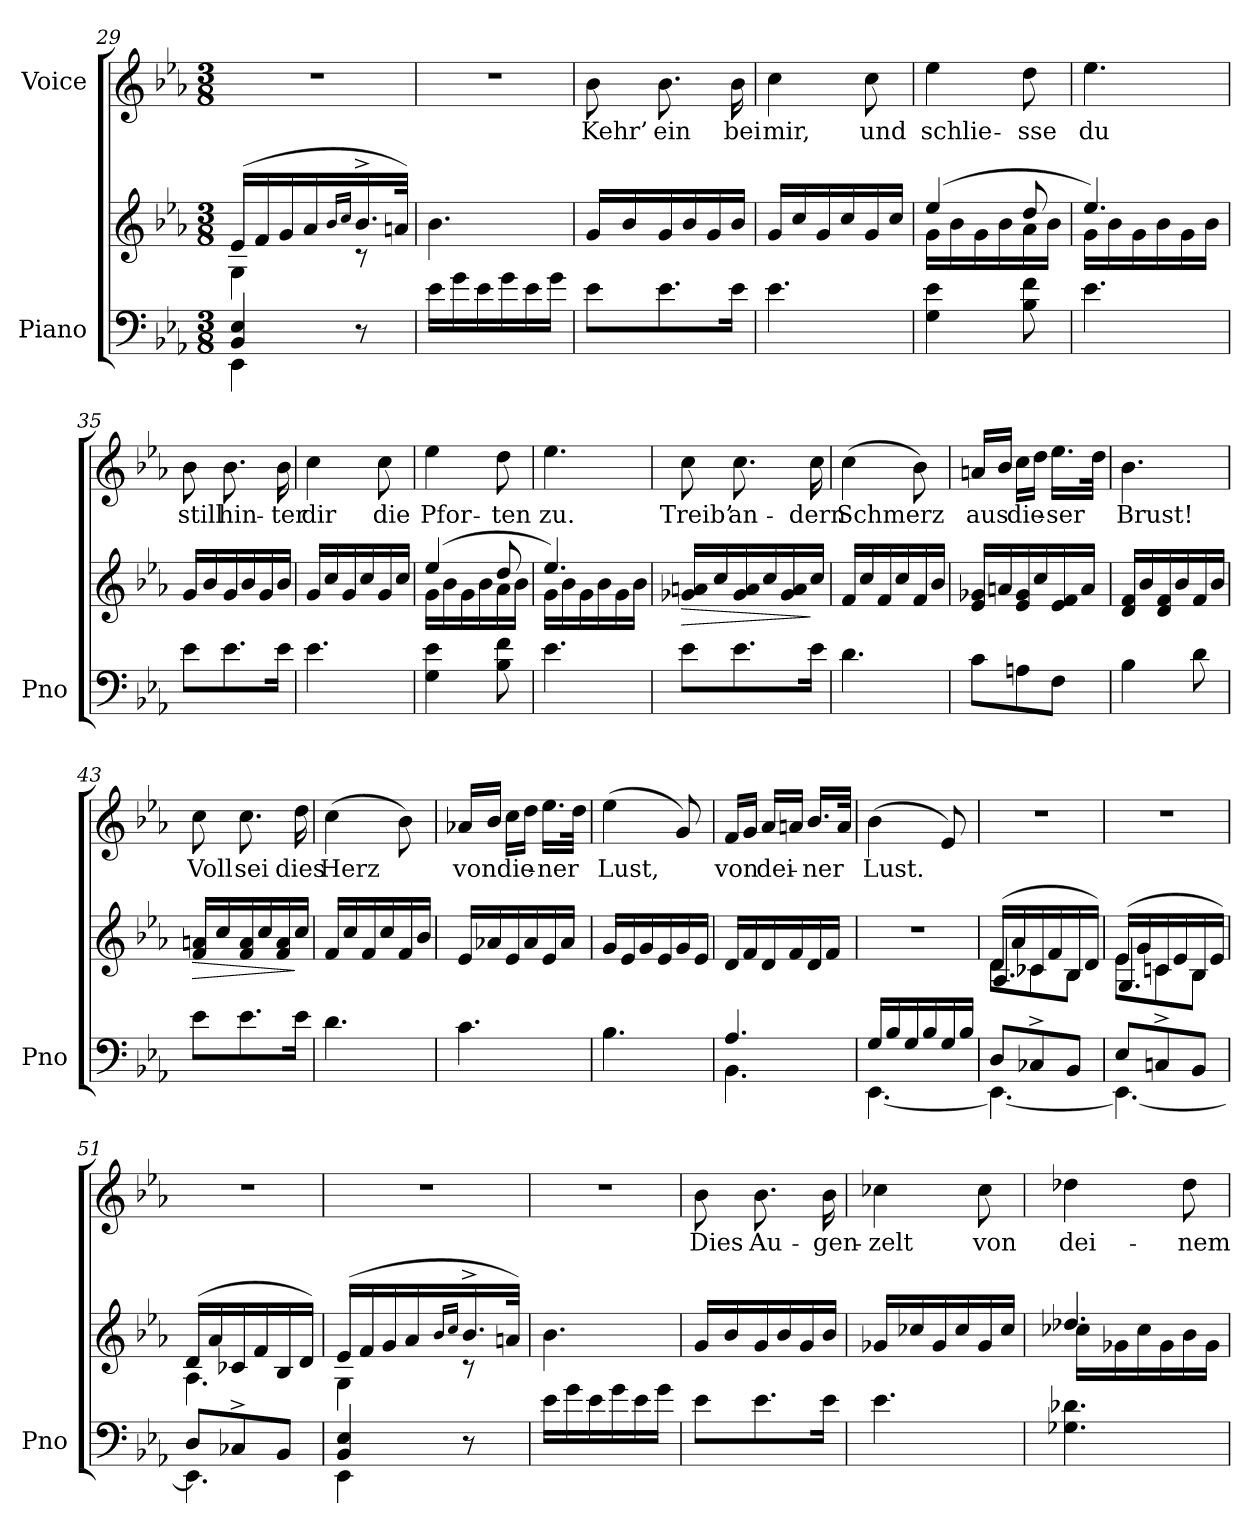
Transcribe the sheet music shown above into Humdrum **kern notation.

**kern	**kern	**dynam	**kern	**text
*part2	*part2	*part2	*part1	*part1
*staff3	*staff2	*staff2/3	*staff1	*staff1
*I"Piano	*	*	*I"Voice	*
*I'Pno	*	*	*	*
*clefF4	*clefG2	*	*clefG2	*
*k[b-e-a-]	*k[b-e-a-]	*	*k[b-e-a-]	*
*M3/8	*M3/8	*	*M3/8	*
=29	=29	=29	=29	=29
*^	*^	*	*	*
4BB-/ 4E-/	4EE-\	(>16e-/LL	4G\	.	4.r	.
.	.	16f/	.	.	.	.
.	.	16g/	.	.	.	.
.	.	16a-/	.	.	.	.
.	.	16qb-/LL	.	.	.	.
.	.	16qcc/JJ	.	.	.	.
8r	8rBByy	16.b-^/	8rc	.	.	.
.	.	32an/JJk)	.	.	.	.
*v	*v	*	*	*	*	*
*	*v	*v	*	*	*
!!LO:LB:g=z
=30	=30	=30	=30	=30
16e-\LL	4.b-\	.	4.r	.
16g\	.	.	.	.
16e-\	.	.	.	.
16g\	.	.	.	.
16e-\	.	.	.	.
16g\JJ	.	.	.	.
=31	=31	=31	=31	=31
!	!	!	!	!LO:LY:b
8e-\L	16g/LL	.	8b-\	Kehr’
.	16b-/	.	.	.
!	!	!	!	!LO:LY:b
8.e-\	16g/	.	8.b-\	ein
.	16b-/	.	.	.
.	16g/	.	.	.
!	!	!	!	!LO:LY:b
16e-\Jk	16b-/JJ	.	16b-\	bei
=32	=32	=32	=32	=32
!	!	!	!	!LO:LY:b
4.e-\	16g/LL	.	4cc\	mir,
.	16cc/	.	.	.
.	16g/	.	.	.
.	16cc/	.	.	.
!	!	!	!	!LO:LY:b
.	16g/	.	8cc\	und
.	16cc/JJ	.	.	.
=33	=33	=33	=33	=33
*	*^	*	*	*
!	!	!	!	!	!LO:LY:b
4G\ 4e-\	(>4ee-/	16g\LL	.	4ee-\	schlie-
.	.	16b-\	.	.	.
.	.	16g\	.	.	.
.	.	16b-\	.	.	.
!	!	!	!	!	!LO:LY:b
8B-\ 8f\	8dd/	16a-\	.	8dd\	-sse
.	.	16b-\JJ	.	.	.
=34	=34	=34	=34	=34	=34
!	!	!	!	!	!LO:LY:b
4.e-\	4.ee-/)	16g\LL	.	4.ee-\	du
.	.	16b-\	.	.	.
.	.	16g\	.	.	.
.	.	16b-\	.	.	.
.	.	16g\	.	.	.
.	.	16b-\JJ	.	.	.
=35	=35	=35	=35	=35	=35
!	!	!	!	!	!LO:LY:b
*	*v	*v	*	*	*
8e-\L	16g/LL	.	8b-\	still
.	16b-/	.	.	.
!	!	!	!	!LO:LY:b
8.e-\	16g/	.	8.b-\	hin-
.	16b-/	.	.	.
.	16g/	.	.	.
!	!	!	!	!LO:LY:b
16e-\Jk	16b-/JJ	.	16b-\	-ter
!!LO:LB:g=z
=36	=36	=36	=36	=36
!	!	!	!	!LO:LY:b
4.e-\	16g/LL	.	4cc\	dir
.	16cc/	.	.	.
.	16g/	.	.	.
.	16cc/	.	.	.
!	!	!	!	!LO:LY:b
.	16g/	.	8cc\	die
.	16cc/JJ	.	.	.
=37	=37	=37	=37	=37
*	*^	*	*	*
!	!	!	!	!	!LO:LY:b
4G\ 4e-\	(>4ee-/	16g\LL	.	4ee-\	Pfor-
.	.	16b-\	.	.	.
.	.	16g\	.	.	.
.	.	16b-\	.	.	.
!	!	!	!	!	!LO:LY:b
8B-\ 8f\	8dd/	16a-\	.	8dd\	-ten
.	.	16b-\JJ	.	.	.
=38	=38	=38	=38	=38	=38
!	!	!	!	!	!LO:LY:b
4.e-\	4.ee-/)	16g\LL	.	4.ee-\	zu.
.	.	16b-\	.	.	.
.	.	16g\	.	.	.
.	.	16b-\	.	.	.
.	.	16g\	.	.	.
.	.	16b-\JJ	.	.	.
=39	=39	=39	=39	=39	=39
!	!	!	!LO:HP:b	!	!LO:LY:b
*	*v	*v	*	*	*
8e-\L	16g-X/ 16an/LL	>	8cc\	Treib’
.	16cc/	.	.	.
!	!	!	!	!LO:LY:b
8.e-\	16g-/ 16a/	.	8.cc\	an-
.	16cc/	.	.	.
.	16g-/ 16a/	.	.	.
!	!	!	!	!LO:LY:b
16e-\Jk	16cc/JJ	]	16cc\	-dern
=40	=40	=40	=40	=40
!	!	!	!	!LO:LY:b
4.d\	16f/LL	.	(>4cc\	Schmerz
.	16cc/	.	.	.
.	16f/	.	.	.
.	16cc/	.	.	.
.	16f/	.	8b-\)	.
.	16b-/JJ	.	.	.
=41	=41	=41	=41	=41
!	!	!	!	!LO:LY:b
8c\L	16e-/ 16g-X/LL	.	16an/LL	aus
.	16an/	.	16b-/JJ	.
!	!	!	!	!LO:LY:b
8An\	16e-/ 16g-/	.	16cc\LL	die-
.	16cc/	.	16dd\JJ	.
!	!	!	!	!LO:LY:b
8F\J	16e-/ 16f/	.	16.ee-\LL	ser
.	16a/JJ	.	.	.
.	.	.	32dd\JJk	.
!!LO:LB:g=z
=42	=42	=42	=42	=42
!	!	!	!	!LO:LY:b
4B-\	16d/ 16f/LL	.	4.b-\	Brust!
.	16b-/	.	.	.
.	16d/ 16f/	.	.	.
.	16b-/	.	.	.
8d\	16f/	.	.	.
.	16b-/JJ	.	.	.
=43	=43	=43	=43	=43
!	!	!LO:HP:b	!	!LO:LY:b
8e-\L	16f/ 16an/LL	>	8cc\	Voll
.	16cc/	.	.	.
!	!	!	!	!LO:LY:b
8.e-\	16f/ 16a/	.	8.cc\	sei
.	16cc/	.	.	.
.	16f/ 16a/	.	.	.
!	!	!	!	!LO:LY:b
16e-\Jk	16cc/JJ	]	16dd\	dies
=44	=44	=44	=44	=44
!	!	!	!	!LO:LY:b
4.d\	16f/LL	.	(>4cc\	Herz
.	16cc/	.	.	.
.	16f/	.	.	.
.	16cc/	.	.	.
.	16f/	.	8b-\)	.
.	16b-/JJ	.	.	.
=45	=45	=45	=45	=45
!	!	!	!	!LO:LY:b
4.c\	16e-/LL	.	16a-X/LL	von
.	16a-X/	.	16b-/JJ	.
!	!	!	!	!LO:LY:b
.	16e-/	.	16cc\LL	die-
.	16a-/	.	16dd\JJ	.
!	!	!	!	!LO:LY:b
.	16e-/	.	16.ee-\LL	-ner
.	16a-/JJ	.	.	.
.	.	.	32dd\JJk	.
=46	=46	=46	=46	=46
!	!	!	!	!LO:LY:b
4.B-\	16g/LL	.	(>4ee-\	Lust,
.	16e-/	.	.	.
.	16g/	.	.	.
.	16e-/	.	.	.
.	16g/	.	8g/)	.
.	16e-/JJ	.	.	.
=47	=47	=47	=47	=47
*^	*	*	*	*
!	!	!	!	!	!LO:LY:b
4.A-/	4.BB-\	16d/LL	.	16f/LL	von
.	.	16f/	.	16g/JJ	.
!	!	!	!	!	!LO:LY:b
.	.	16d/	.	16a-/LL	dei-
.	.	16f/	.	16an/JJ	.
!	!	!	!	!	!LO:LY:b
.	.	16d/	.	16.b-/LL	-ner
.	.	16f/JJ	.	.	.
.	.	.	.	32a/JJk	.
!!LO:LB:g=z
=48	=48	=48	=48	=48	=48
!	!	!	!	!	!LO:LY:b
16G/LL	[4.EE-\	4.r	.	(>4b-\	Lust.
16B-/	.	.	.	.	.
16G/	.	.	.	.	.
16B-/	.	.	.	.	.
16G/	.	.	.	8e-/)	.
16B-/JJ	.	.	.	.	.
=49	=49	=49	=49	=49	=49
*	*	*^	*	*	*
*	*	*	*^	*	*	*
8D/L	4.EE-\_	(>16d/LL	8d\L	4.A-/	.	4.r	.
.	.	16a-/	.	.	.	.	.
8C-X^/	.	16c-X/	8c-\	.	.	.	.
.	.	16f/	.	.	.	.	.
8BB-/J	.	16B-/	8B-\J	.	.	.	.
.	.	16d/JJ)	.	.	.	.	.
=50	=50	=50	=50	=50	=50	=50	=50
8E-/L	4.EE-\_	(>16e-/LL	8e-\L	4.G/	.	4.r	.
.	.	16g/	.	.	.	.	.
8Cn^/	.	16c/	8cn\	.	.	.	.
.	.	16e-/	.	.	.	.	.
8BB-/J	.	16B-/	8B-\J	.	.	.	.
.	.	16e-/JJ)	.	.	.	.	.
*	*	*	*v	*v	*	*	*
=51	=51	=51	=51	=51	=51	=51
8D/L	4.EE-\]	(>16d/LL	4.A-\	.	4.r	.
.	.	16a-/	.	.	.	.
8C-X^/	.	16c-X/	.	.	.	.
.	.	16f/	.	.	.	.
8BB-/J	.	16B-/	.	.	.	.
.	.	16d/JJ)	.	.	.	.
=52	=52	=52	=52	=52	=52	=52
4BB-/ 4E-/	4EE-\	(>16e-/LL	4G\	.	4.r	.
.	.	16f/	.	.	.	.
.	.	16g/	.	.	.	.
.	.	16a-/	.	.	.	.
.	.	16qb-/LL	.	.	.	.
.	.	16qcc/JJ	.	.	.	.
8r	8rBByy	16.b-^/	8rc	.	.	.
.	.	32an/JJk)	.	.	.	.
*v	*v	*	*	*	*	*
*	*v	*v	*	*	*
!!LO:PB:g=z
=53	=53	=53	=53	=53
16e-\LL	4.b-\	.	4.r	.
16g\	.	.	.	.
16e-\	.	.	.	.
16g\	.	.	.	.
16e-\	.	.	.	.
16g\JJ	.	.	.	.
=54	=54	=54	=54	=54
!	!	!	!	!LO:LY:b
8e-\L	16g/LL	.	8b-\	Dies
.	16b-/	.	.	.
!	!	!	!	!LO:LY:b
8.e-\	16g/	.	8.b-\	Au-
.	16b-/	.	.	.
.	16g/	.	.	.
!	!	!	!	!LO:LY:b
16e-\Jk	16b-/JJ	.	16b-\	-gen-
=55	=55	=55	=55	=55
!	!	!	!	!LO:LY:b
4.e-\	16g-X/LL	.	4cc-X\	-zelt
.	16cc-X/	.	.	.
.	16g-/	.	.	.
.	16cc-/	.	.	.
!	!	!	!	!LO:LY:b
.	16g-/	.	8cc-\	von
.	16cc-/JJ	.	.	.
=56	=56	=56	=56	=56
*	*^	*	*	*
!	!	!	!	!	!LO:LY:b
4.G-X\ 4.d-X\	4.dd-X/	16cc-X\LL	.	4dd-X\	dei-
.	.	16g-X\	.	.	.
.	.	16cc-\	.	.	.
.	.	16g-\	.	.	.
!	!	!	!	!	!LO:LY:b
.	.	16b-\	.	8dd-\	-nem
.	.	16g-\JJ	.	.	.
*	*v	*v	*	*	*
=	=	=	=	=
*-	*-	*-	*-	*-
